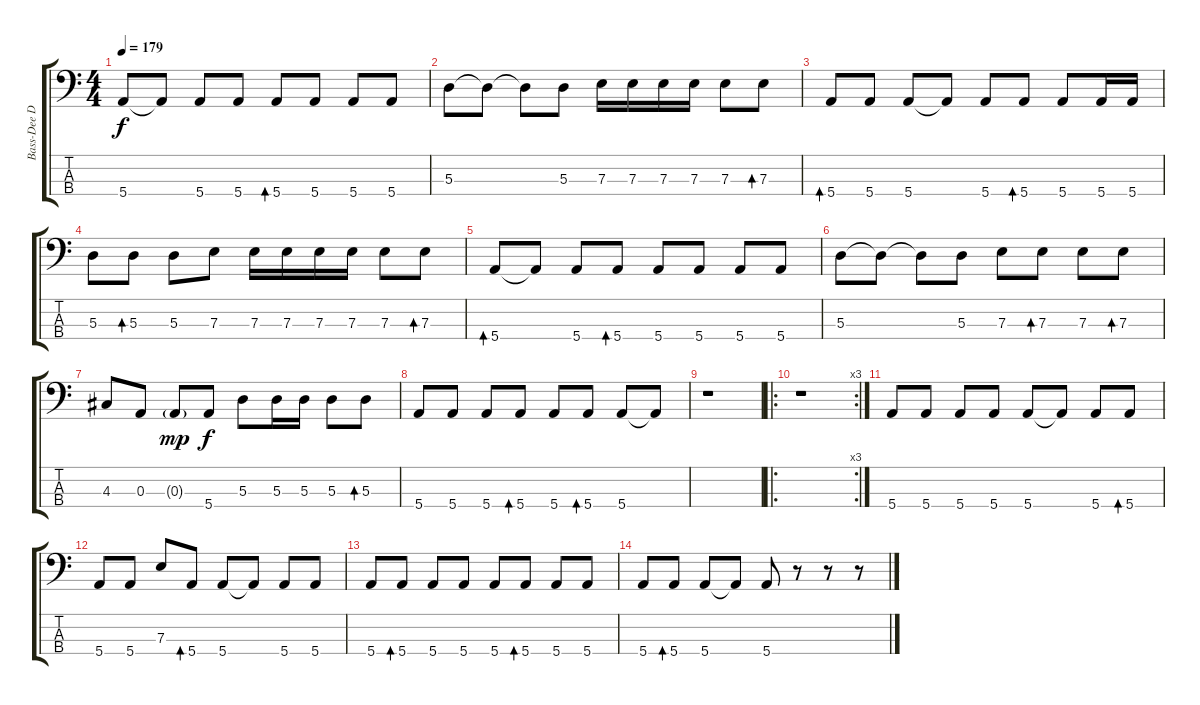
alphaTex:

\track ("Bass-Dee Dee Ramone" "Bass-Dee D") {instrument electricbasspick}
\staff {score tabs}
\tuning (G2 D2 A1 E1) {hide}
\ts (4 4)
\tempo 179
\clef f4
\ks c
5.4.8{dy f} 5.4{t}.8 5.4.8 5.4.8 5.4.8{bd 240} 5.4.8 5.4.8 5.4.8 |
5.3.8 5.3{t}.8 5.3{t}.8 5.3.8 7.3.16 7.3.16 7.3.16 7.3.16 7.3.8 7.3.8{bd 240} |
5.4.8{bd 240} 5.4.8 5.4.8 5.4{t}.8 5.4.8 5.4.8{bd 240} 5.4.8 5.4.16 5.4.16 |
5.3.8 5.3.8{bd 240} 5.3.8 7.3.8 7.3.16 7.3.16 7.3.16 7.3.16 7.3.8 7.3.8{bd 240} |
5.4.8{bd 240} 5.4{t}.8 5.4.8 5.4.8{bd 240} 5.4.8 5.4.8 5.4.8 5.4.8 |
5.3.8 5.3{t}.8 5.3{t}.8 5.3.8 7.3.8 7.3.8{bd 240} 7.3.8 7.3.8{bd 240} |
4.3.8 0.3.8 0.3{g}.8{dy mp} 5.4.8{dy f} 5.3.8 5.3.16 5.3.16 5.3.8 5.3.8{bd 240} |
5.4.8 5.4.8 5.4.8 5.4.8{bd 240} 5.4.8 5.4.8{bd 240} 5.4.8 5.4{t}.8 |
r.1 |
\ro
\rc 3
r.1 |
5.4.8 5.4.8 5.4.8 5.4.8 5.4.8 5.4{t}.8 5.4.8 5.4.8{bd 240} |
5.4.8 5.4.8 7.3.8 5.4.8{bd 240} 5.4.8 5.4{t}.8 5.4.8 5.4.8 |
5.4.8 5.4.8{bd 240} 5.4.8 5.4.8 5.4.8 5.4.8{bd 240} 5.4.8 5.4.8 |
5.4.8 5.4.8{bd 240} 5.4.8 5.4{t}.8 5.4.8 r.8 r.8 r.8
